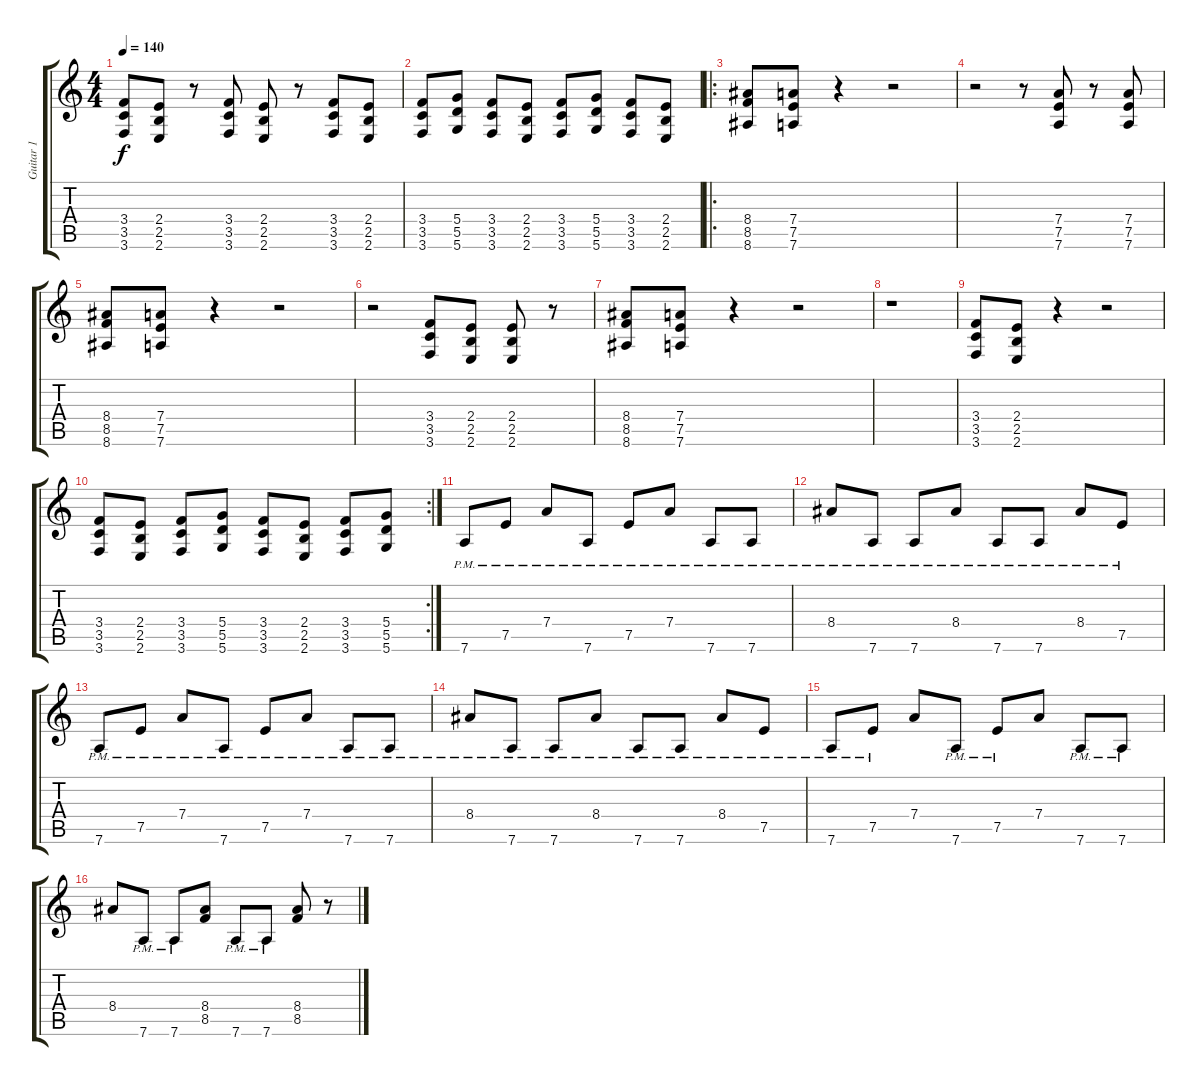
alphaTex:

\track ("Guitar 1" "Guitar 1") {instrument overdrivenguitar}
\staff {score tabs}
\tuning (E4 B3 G3 D3 A2 D2) {hide}
\ts (4 4)
\tempo 140
\clef g2
\ks c
(3.4 3.5 3.6).8{dy f} (2.4 2.5 2.6).8 r.8 (3.4 3.5 3.6).8 (2.4 2.5 2.6).8 r.8 (3.4 3.5 3.6).8 (2.4 2.5 2.6).8 |
(3.4 3.5 3.6).8 (5.4 5.5 5.6).8 (3.4 3.5 3.6).8 (2.4 2.5 2.6).8 (3.4 3.5 3.6).8 (5.4 5.5 5.6).8 (3.4 3.5 3.6).8 (2.4 2.5 2.6).8 |
\ro
(8.4 8.5 8.6).8 (7.4 7.5 7.6).8 r.4 r.2 |
r.2 r.8 (7.4 7.5 7.6).8 r.8 (7.4 7.5 7.6).8 |
(8.4 8.5 8.6).8 (7.4 7.5 7.6).8 r.4 r.2 |
r.2 (3.4 3.5 3.6).8 (2.4 2.5 2.6).8 (2.4 2.5 2.6).8 r.8 |
(8.4 8.5 8.6).8 (7.4 7.5 7.6).8 r.4 r.2 |
r.1 |
(3.4 3.5 3.6).8 (2.4 2.5 2.6).8 r.4 r.2 |
\rc 2
(3.4 3.5 3.6).8 (2.4 2.5 2.6).8 (3.4 3.5 3.6).8 (5.4 5.5 5.6).8 (3.4 3.5 3.6).8 (2.4 2.5 2.6).8 (3.4 3.5 3.6).8 (5.4 5.5 5.6).8 |
7.6{pm}.8 7.5{pm}.8 7.4{pm}.8 7.6{pm}.8 7.5{pm}.8 7.4{pm}.8 7.6{pm}.8 7.6{pm}.8 |
8.4{pm}.8 7.6{pm}.8 7.6{pm}.8 8.4{pm}.8 7.6{pm}.8 7.6{pm}.8 8.4{pm}.8 7.5{pm}.8 |
7.6{pm}.8 7.5{pm}.8 7.4{pm}.8 7.6{pm}.8 7.5{pm}.8 7.4{pm}.8 7.6{pm}.8 7.6{pm}.8 |
8.4{pm}.8 7.6{pm}.8 7.6{pm}.8 8.4{pm}.8 7.6{pm}.8 7.6{pm}.8 8.4{pm}.8 7.5{pm}.8 |
7.6{pm}.8 7.5{pm}.8 7.4.8 7.6{pm}.8 7.5{pm}.8 7.4.8 7.6{pm}.8 7.6{pm}.8 |
8.4.8 7.6{pm}.8 7.6{pm}.8 (8.4 8.5).8 7.6{pm}.8 7.6{pm}.8 (8.4 8.5).8 r.8
